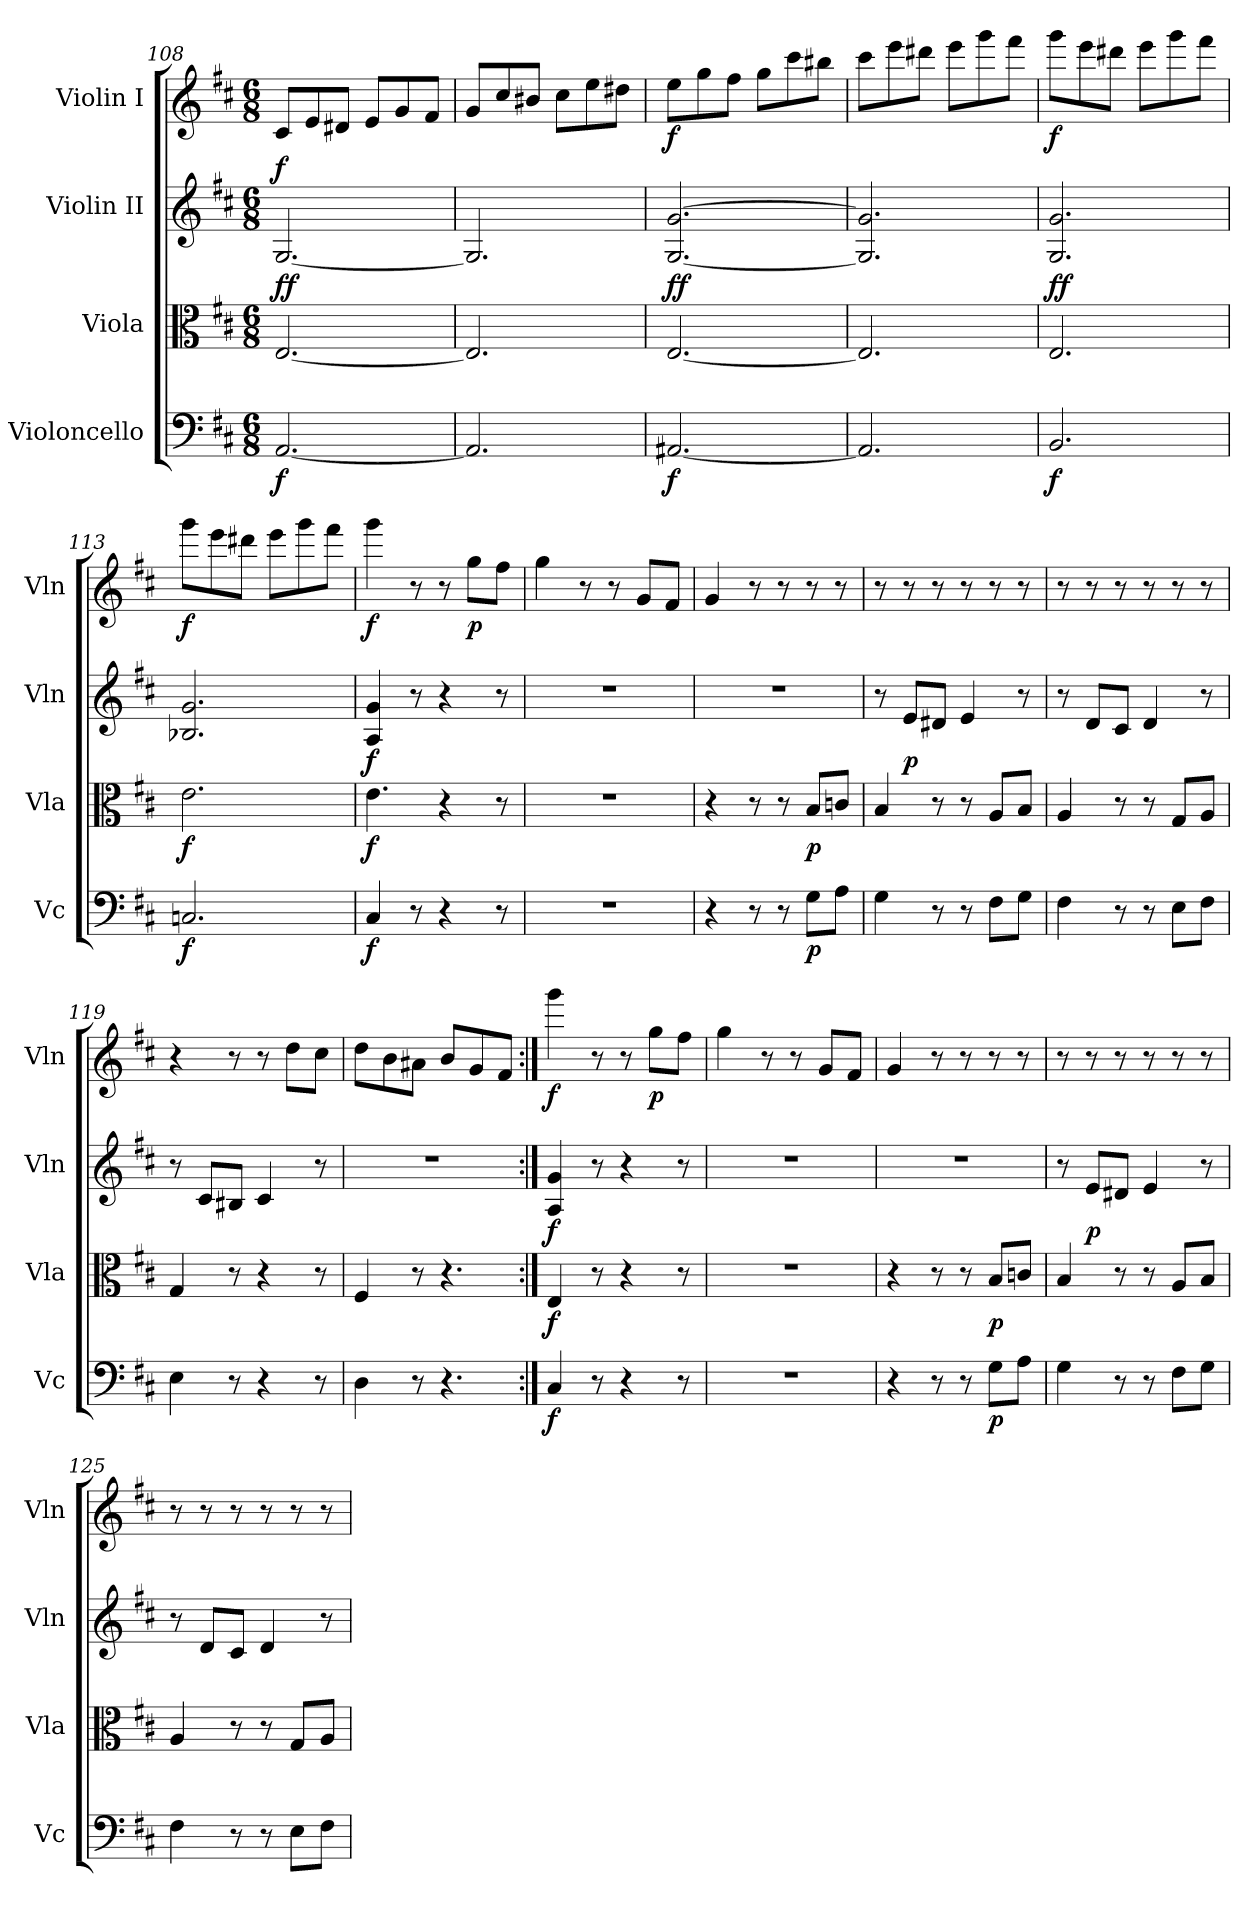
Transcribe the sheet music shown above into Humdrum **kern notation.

**kern	**dynam	**kern	**dynam	**kern	**dynam	**kern	**dynam
*part4	*part4	*part3	*part3	*part2	*part2	*part1	*part1
*staff4	*staff4	*staff3	*staff3	*staff2	*staff2	*staff1	*staff1
*I"Violoncello	*	*I"Viola	*	*I"Violin II	*	*I"Violin I	*
*I'Vc	*	*I'Vla	*	*I'Vln	*	*I'Vln	*
*clefF4	*	*clefC3	*	*clefG2	*	*clefG2	*
*k[f#c#]	*	*k[f#c#]	*	*k[f#c#]	*	*k[f#c#]	*
*M6/8	*	*M6/8	*	*M6/8	*	*M6/8	*
=108	=108	=108	=108	=108	=108	=108	=108
!	!LO:DY:b	!	!LO:DY:b	!	!	!	!
!	!	!	!LO:DY:n=1:a	!	!LO:DY:a	!	!
[2.AA/	f	[2.E/	f f	[2.G/	f	8c#/L	.
.	.	.	.	.	.	8e/	.
.	.	.	.	.	.	8d#X/J	.
.	.	.	.	.	.	8e/L	.
.	.	.	.	.	.	8g/	.
.	.	.	.	.	.	8f#/J	.
=109	=109	=109	=109	=109	=109	=109	=109
2.AA/]	.	2.E/]	.	2.G/]	.	8g/L	.
.	.	.	.	.	.	8cc#/	.
.	.	.	.	.	.	8b#X/J	.
.	.	.	.	.	.	8cc#\L	.
.	.	.	.	.	.	8ee\	.
.	.	.	.	.	.	8dd#X\J	.
=110	=110	=110	=110	=110	=110	=110	=110
!	!LO:DY:b	!	!LO:DY:b	!	!	!	!
!	!	!	!LO:DY:n=1:a	!	!	!	!LO:DY:b
[2.AA#X/	f	[2.E/	f f	[2.G/ [2.g/	.	8ee\L	f
.	.	.	.	.	.	8gg\	.
.	.	.	.	.	.	8ff#\J	.
.	.	.	.	.	.	8gg\L	.
.	.	.	.	.	.	8ccc#\	.
.	.	.	.	.	.	8bb#X\J	.
=111	=111	=111	=111	=111	=111	=111	=111
2.AA#/]	.	2.E/]	.	2.G/] 2.g/]	.	8ccc#\L	.
.	.	.	.	.	.	8eee\	.
.	.	.	.	.	.	8ddd#X\J	.
.	.	.	.	.	.	8eee\L	.
.	.	.	.	.	.	8ggg\	.
.	.	.	.	.	.	8fff#\J	.
=112	=112	=112	=112	=112	=112	=112	=112
!	!LO:DY:b	!	!LO:DY:b	!	!	!	!
!	!	!	!LO:DY:n=1:a	!	!	!	!LO:DY:b
2.BB/	f	2.E/	f f	2.G/ 2.g/	.	8ggg\L	f
.	.	.	.	.	.	8eee\	.
.	.	.	.	.	.	8ddd#X\J	.
.	.	.	.	.	.	8eee\L	.
.	.	.	.	.	.	8ggg\	.
.	.	.	.	.	.	8fff#\J	.
=113	=113	=113	=113	=113	=113	=113	=113
!	!LO:DY:b	!	!LO:DY:b	!	!	!	!LO:DY:b
2.Cn/	f	2.e\	f	2.B-X/ 2.g/	.	8ggg\L	f
.	.	.	.	.	.	8eee\	.
.	.	.	.	.	.	8ddd#X\J	.
.	.	.	.	.	.	8eee\L	.
.	.	.	.	.	.	8ggg\	.
.	.	.	.	.	.	8fff#\J	.
=114	=114	=114	=114	=114	=114	=114	=114
!	!LO:DY:b	!	!LO:DY:b	!	!LO:DY:b	!	!LO:DY:b
4C#/	f	4.e\	f	4A/ 4g/	f	4ggg\	f
8r	.	.	.	8r	.	8r	.
4r	.	4r	.	4r	.	8r	.
!	!	!	!	!	!	!	!LO:DY:b
.	.	.	.	.	.	8gg\L	p
8r	.	8r	.	8r	.	8ff#\J	.
=115	=115	=115	=115	=115	=115	=115	=115
2.r	.	2.r	.	2.r	.	4gg\	.
.	.	.	.	.	.	8r	.
.	.	.	.	.	.	8r	.
.	.	.	.	.	.	8g/L	.
.	.	.	.	.	.	8f#/J	.
=116	=116	=116	=116	=116	=116	=116	=116
4r	.	4r	.	2.r	.	4g/	.
8r	.	8r	.	.	.	8r	.
8r	.	8r	.	.	.	8r	.
!	!LO:DY:b	!	!LO:DY:b	!	!	!	!
8G\L	p	8B/L	p	.	.	8r	.
8A\J	.	8cn/J	.	.	.	8r	.
=117	=117	=117	=117	=117	=117	=117	=117
4G\	.	4B/	.	8r	.	8r	.
!	!	!	!	!	!LO:DY:b	!	!
.	.	.	.	8e/L	p	8r	.
8r	.	8r	.	8d#X/J	.	8r	.
8r	.	8r	.	4e/	.	8r	.
8F#\L	.	8A/L	.	.	.	8r	.
8G\J	.	8B/J	.	8r	.	8r	.
=118	=118	=118	=118	=118	=118	=118	=118
4F#\	.	4A/	.	8r	.	8r	.
.	.	.	.	8d/L	.	8r	.
8r	.	8r	.	8c#/J	.	8r	.
8r	.	8r	.	4d/	.	8r	.
8E\L	.	8G/L	.	.	.	8r	.
8F#\J	.	8A/J	.	8r	.	8r	.
=119	=119	=119	=119	=119	=119	=119	=119
4E\	.	4G/	.	8r	.	4r	.
.	.	.	.	8c#/L	.	.	.
8r	.	8r	.	8B#X/J	.	8r	.
4r	.	4r	.	4c#/	.	8r	.
.	.	.	.	.	.	8dd\L	.
8r	.	8r	.	8r	.	8cc#\J	.
=120	=120	=120	=120	=120	=120	=120	=120
4D\	.	4F#/	.	2.r	.	8dd\L	.
.	.	.	.	.	.	8b\	.
8r	.	8r	.	.	.	8a#X\J	.
4.r	.	4.r	.	.	.	8b/L	.
.	.	.	.	.	.	8g/	.
.	.	.	.	.	.	8f#/J	.
=121:|!	=121:|!	=121:|!	=121:|!	=121:|!	=121:|!	=121:|!	=121:|!
!	!LO:DY:b	!	!LO:DY:b	!	!LO:DY:b	!	!LO:DY:b
4C#/	f	4E/	f	4A/ 4g/	f	4ggg\	f
8r	.	8r	.	8r	.	8r	.
4r	.	4r	.	4r	.	8r	.
!	!	!	!	!	!	!	!LO:DY:b
.	.	.	.	.	.	8gg\L	p
8r	.	8r	.	8r	.	8ff#\J	.
=122	=122	=122	=122	=122	=122	=122	=122
2.r	.	2.r	.	2.r	.	4gg\	.
.	.	.	.	.	.	8r	.
.	.	.	.	.	.	8r	.
.	.	.	.	.	.	8g/L	.
.	.	.	.	.	.	8f#/J	.
=123	=123	=123	=123	=123	=123	=123	=123
4r	.	4r	.	2.r	.	4g/	.
8r	.	8r	.	.	.	8r	.
8r	.	8r	.	.	.	8r	.
!	!LO:DY:b	!	!LO:DY:b	!	!	!	!
8G\L	p	8B/L	p	.	.	8r	.
8A\J	.	8cn/J	.	.	.	8r	.
=124	=124	=124	=124	=124	=124	=124	=124
4G\	.	4B/	.	8r	.	8r	.
!	!	!	!	!	!LO:DY:b	!	!
.	.	.	.	8e/L	p	8r	.
8r	.	8r	.	8d#X/J	.	8r	.
8r	.	8r	.	4e/	.	8r	.
8F#\L	.	8A/L	.	.	.	8r	.
8G\J	.	8B/J	.	8r	.	8r	.
=125	=125	=125	=125	=125	=125	=125	=125
4F#\	.	4A/	.	8r	.	8r	.
.	.	.	.	8d/L	.	8r	.
8r	.	8r	.	8c#/J	.	8r	.
8r	.	8r	.	4d/	.	8r	.
8E\L	.	8G/L	.	.	.	8r	.
8F#\J	.	8A/J	.	8r	.	8r	.
=	=	=	=	=	=	=	=
*-	*-	*-	*-	*-	*-	*-	*-
